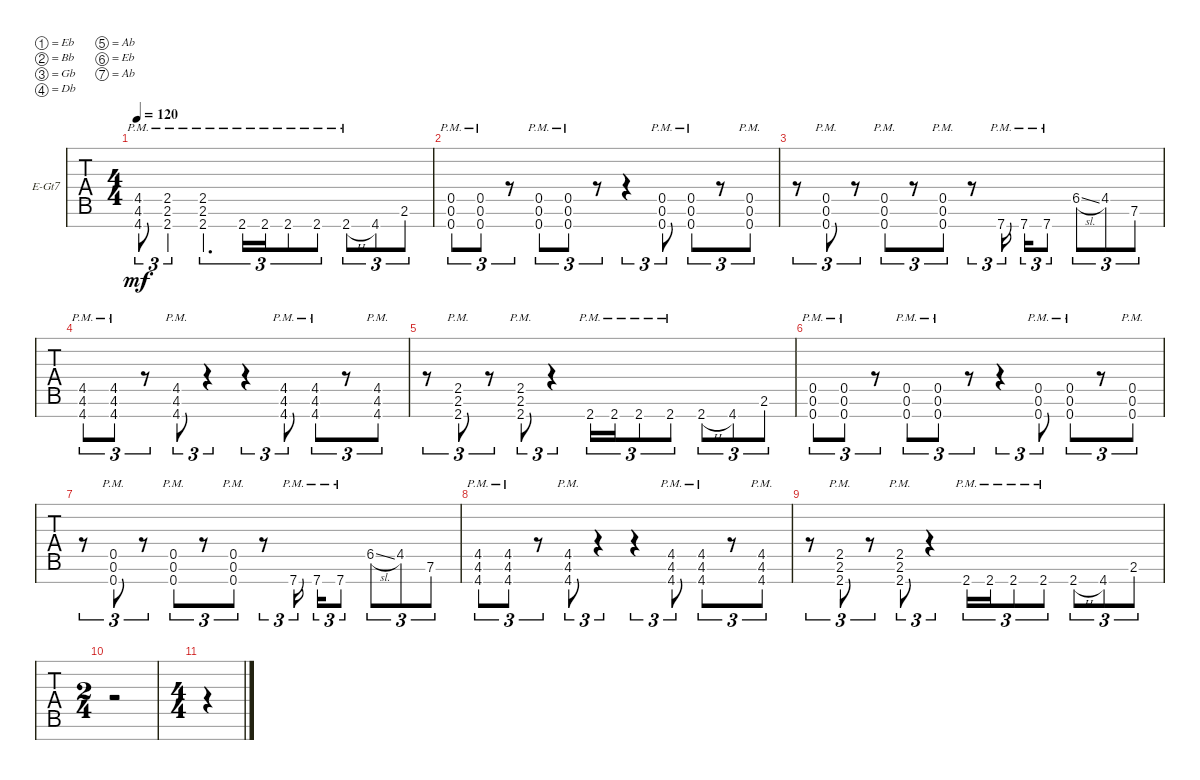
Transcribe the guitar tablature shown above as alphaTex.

\defaultSystemsLayout 4
\bracketExtendMode groupsimilarinstruments
\firstSystemTrackNameOrientation horizontal
\otherSystemsTrackNameOrientation horizontal
\track ("Aaron" "E-Gt7") {instrument distortionguitar}
\staff {tabs}
\tuning (Eb4 Bb3 Gb3 Db3 Ab2 Eb2 Ab1)
\ts (4 4)
\tempo 120
\clef g2
\ks c
(4.7{pm t} 4.6{pm t} 4.5{pm t}).8{tu (3 2) dy mf} (2.7{pm} 2.6{pm} 2.5{pm}).4{tu (3 2)} (2.7{pm} 2.6{pm} 2.5{pm}).4{d tu (3 2)} 2.7{pm}.16{tu (3 2)} 2.7{pm}.16{tu (3 2)} 2.7{pm}.8{tu (3 2)} 2.7{pm}.8{tu (3 2)} 2.7{h pm}.8{tu (3 2)} 4.7.8{tu (3 2)} 2.6.8{tu (3 2)} |
(0.5{pm} 0.6{pm} 0.7{pm}).8{tu (3 2)} (0.5{pm} 0.6{pm} 0.7{pm}).8{tu (3 2)} r.8{tu (3 2)} (0.5{pm} 0.6{pm} 0.7{pm}).8{tu (3 2)} (0.5{pm} 0.6{pm} 0.7{pm}).8{tu (3 2)} r.8{tu (3 2)} r.4{tu (3 2)} (0.5{pm} 0.6{pm} 0.7{pm}).8{tu (3 2)} (0.5{pm} 0.6{pm} 0.7{pm}).8{tu (3 2)} r.8{tu (3 2)} (0.5{pm} 0.6{pm} 0.7{pm}).8{tu (3 2)} |
r.8{tu (3 2)} (0.5{pm} 0.6{pm} 0.7{pm}).8{tu (3 2)} r.8{tu (3 2)} (0.5{pm} 0.6{pm} 0.7{pm}).8{tu (3 2)} r.8{tu (3 2)} (0.5{pm} 0.6{pm} 0.7{pm}).8{tu (3 2)} r.8{tu (3 2)} 7.7{pm}.16{tu (3 2)} 7.7{pm}.16{tu (3 2)} 7.7{pm}.8{tu (3 2)} 6.5{sl}.8{tu (3 2)} 4.5.8{tu (3 2)} 7.6.8{tu (3 2)} |
(4.5{pm} 4.6{pm} 4.7{pm}).8{tu (3 2)} (4.5{pm} 4.6{pm} 4.7{pm}).8{tu (3 2)} r.8{tu (3 2)} (4.5{pm} 4.6{pm} 4.7{pm}).8{tu (3 2)} r.4{tu (3 2)} r.4{tu (3 2)} (4.5{pm} 4.6{pm} 4.7{pm}).8{tu (3 2)} (4.5{pm} 4.6{pm} 4.7{pm}).8{tu (3 2)} r.8{tu (3 2)} (4.5{pm} 4.6{pm} 4.7{pm}).8{tu (3 2)} |
r.8{tu (3 2)} (2.5{pm} 2.6{pm} 2.7{pm}).8{tu (3 2)} r.8{tu (3 2)} (2.5{pm} 2.6{pm} 2.7{pm}).8{tu (3 2)} r.4{tu (3 2)} 2.7{pm}.16{tu (3 2)} 2.7{pm}.16{tu (3 2)} 2.7{pm}.8{tu (3 2)} 2.7{pm}.8{tu (3 2)} 2.7{h}.8{tu (3 2)} 4.7.8{tu (3 2)} 2.6.8{tu (3 2)} |
(0.5{pm} 0.6{pm} 0.7{pm}).8{tu (3 2)} (0.5{pm} 0.6{pm} 0.7{pm}).8{tu (3 2)} r.8{tu (3 2)} (0.5{pm} 0.6{pm} 0.7{pm}).8{tu (3 2)} (0.5{pm} 0.6{pm} 0.7{pm}).8{tu (3 2)} r.8{tu (3 2)} r.4{tu (3 2)} (0.5{pm} 0.6{pm} 0.7{pm}).8{tu (3 2)} (0.5{pm} 0.6{pm} 0.7{pm}).8{tu (3 2)} r.8{tu (3 2)} (0.5{pm} 0.6{pm} 0.7{pm}).8{tu (3 2)} |
r.8{tu (3 2)} (0.5{pm} 0.6{pm} 0.7{pm}).8{tu (3 2)} r.8{tu (3 2)} (0.5{pm} 0.6{pm} 0.7{pm}).8{tu (3 2)} r.8{tu (3 2)} (0.5{pm} 0.6{pm} 0.7{pm}).8{tu (3 2)} r.8{tu (3 2)} 7.7{pm}.16{tu (3 2)} 7.7{pm}.16{tu (3 2)} 7.7{pm}.8{tu (3 2)} 6.5{sl}.8{tu (3 2)} 4.5.8{tu (3 2)} 7.6.8{tu (3 2)} |
(4.5{pm} 4.6{pm} 4.7{pm}).8{tu (3 2)} (4.5{pm} 4.6{pm} 4.7{pm}).8{tu (3 2)} r.8{tu (3 2)} (4.5{pm} 4.6{pm} 4.7{pm}).8{tu (3 2)} r.4{tu (3 2)} r.4{tu (3 2)} (4.5{pm} 4.6{pm} 4.7{pm}).8{tu (3 2)} (4.5{pm} 4.6{pm} 4.7{pm}).8{tu (3 2)} r.8{tu (3 2)} (4.5{pm} 4.6{pm} 4.7{pm}).8{tu (3 2)} |
r.8{tu (3 2)} (2.5{pm} 2.6{pm} 2.7{pm}).8{tu (3 2)} r.8{tu (3 2)} (2.5{pm} 2.6{pm} 2.7{pm}).8{tu (3 2)} r.4{tu (3 2)} 2.7{pm}.16{tu (3 2)} 2.7{pm}.16{tu (3 2)} 2.7{pm}.8{tu (3 2)} 2.7{pm}.8{tu (3 2)} 2.7{h}.8{tu (3 2)} 4.7.8{tu (3 2)} 2.6.8{tu (3 2)} |
\ts (2 4)
r.2 |
\ts (4 4)
